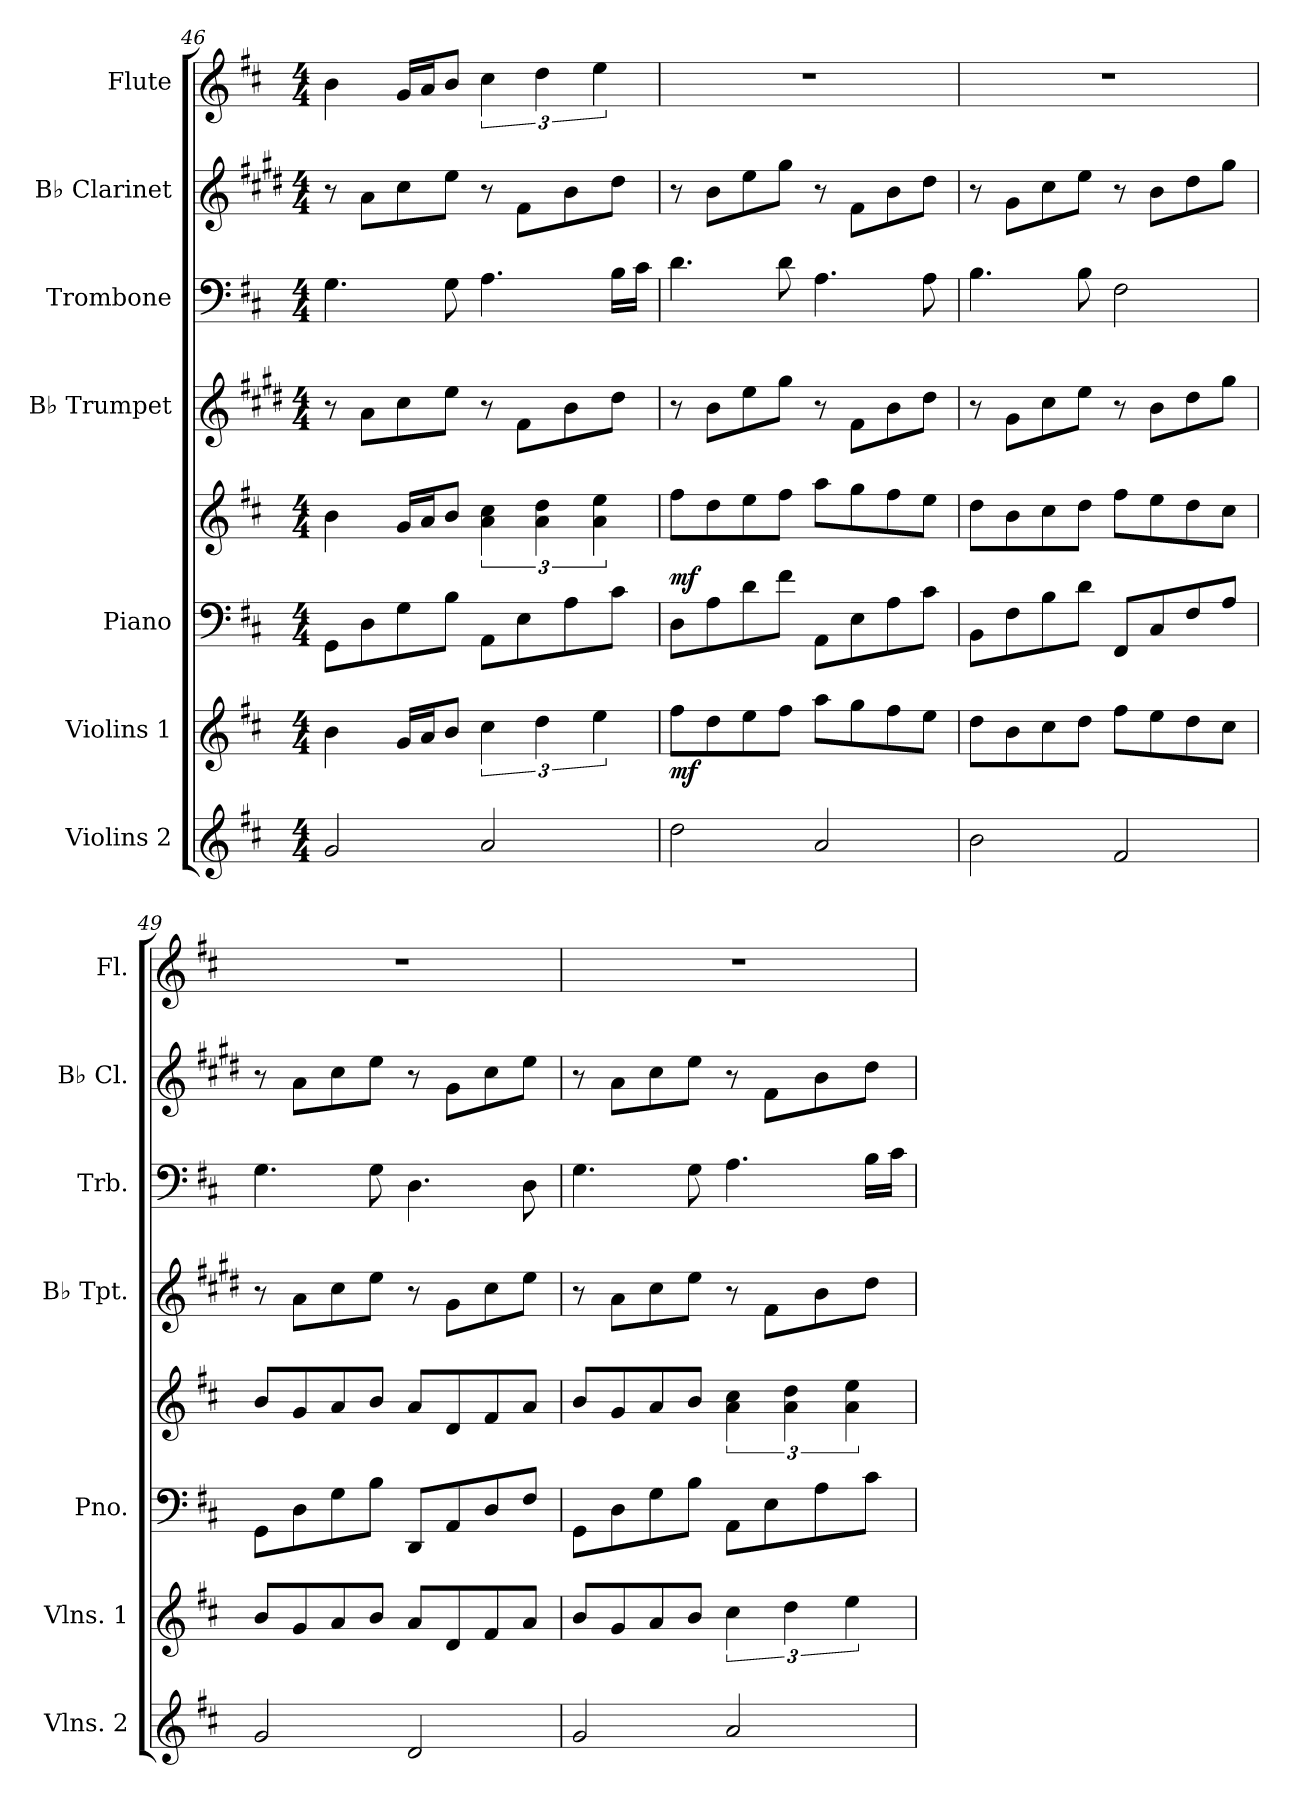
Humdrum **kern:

**kern	**kern	**dynam	**kern	**kern	**dynam	**kern	**kern	**kern	**kern
*part7	*part6	*part6	*part5	*part5	*part5	*part4	*part3	*part2	*part1
*staff8	*staff7	*staff7	*staff6	*staff5	*staff5/6	*staff4	*staff3	*staff2	*staff1
*I"Violins 2	*I"Violins 1	*	*I"Piano	*	*	*I"B♭ Trumpet	*I"Trombone	*I"B♭ Clarinet	*I"Flute
*I'Vlns. 2	*I'Vlns. 1	*	*I'Pno.	*	*	*I'B♭ Tpt.	*I'Trb.	*I'B♭ Cl.	*I'Fl.
*clefG2	*clefG2	*	*clefF4	*clefG2	*	*clefG2	*clefF4	*clefG2	*clefG2
*	*	*	*	*	*	*ITrd1c2	*	*ITrd1c2	*
*k[f#c#]	*k[f#c#]	*	*k[f#c#]	*k[f#c#]	*	*k[f#c#]	*k[f#c#]	*k[f#c#]	*k[f#c#]
*D:	*D:	*	*D:	*D:	*	*D:	*D:	*D:	*D:
*M4/4	*M4/4	*	*M4/4	*M4/4	*	*M4/4	*M4/4	*M4/4	*M4/4
=46	=46	=46	=46	=46	=46	=46	=46	=46	=46
2g/	4b\	.	8GG\L	4b\	.	8r	4.G\	8r	4b\
.	.	.	8D\	.	.	8g\L	.	8g\L	.
.	16g/LL	.	8G\	16g/LL	.	8b\	.	8b\	16g/LL
.	16a/J	.	.	16a/J	.	.	.	.	16a/J
.	8b/J	.	8B\J	8b/J	.	8dd\J	8G\	8dd\J	8b/J
2a/	6cc#\	.	8AA\L	6a\ 6cc#\	.	8r	4.A\	8r	6cc#\
.	.	.	8E\	.	.	8e\L	.	8e\L	.
.	6dd\	.	.	6a\ 6dd\	.	.	.	.	6dd\
.	.	.	8A\	.	.	8a\	.	8a\	.
.	6ee\	.	.	6a\ 6ee\	.	.	.	.	6ee\
.	.	.	8c#\J	.	.	8cc#\J	16B\LL	8cc#\J	.
.	.	.	.	.	.	.	16c#\JJ	.	.
=47	=47	=47	=47	=47	=47	=47	=47	=47	=47
!	!	!LO:DY:b	!	!	!LO:DY:a=2	!	!	!	!
2dd\	8ff#\L	mf	8D\L	8ff#\L	mf	8r	4.d\	8r	1r
.	8dd\	.	8A\	8dd\	.	8a\L	.	8a\L	.
.	8ee\	.	8d\	8ee\	.	8dd\	.	8dd\	.
.	8ff#\J	.	8f#\J	8ff#\J	.	8ff#\J	8d\	8ff#\J	.
2a/	8aa\L	.	8AA\L	8aa\L	.	8r	4.A\	8r	.
.	8gg\	.	8E\	8gg\	.	8e\L	.	8e\L	.
.	8ff#\	.	8A\	8ff#\	.	8a\	.	8a\	.
.	8ee\J	.	8c#\J	8ee\J	.	8cc#\J	8A\	8cc#\J	.
=48	=48	=48	=48	=48	=48	=48	=48	=48	=48
2b\	8dd\L	.	8BB\L	8dd\L	.	8r	4.B\	8r	1r
.	8b\	.	8F#\	8b\	.	8f#\L	.	8f#\L	.
.	8cc#\	.	8B\	8cc#\	.	8b\	.	8b\	.
.	8dd\J	.	8d\J	8dd\J	.	8dd\J	8B\	8dd\J	.
2f#/	8ff#\L	.	8FF#/L	8ff#\L	.	8r	2F#\	8r	.
.	8ee\	.	8C#/	8ee\	.	8a\L	.	8a\L	.
.	8dd\	.	8F#/	8dd\	.	8cc#\	.	8cc#\	.
.	8cc#\J	.	8A/J	8cc#\J	.	8ff#\J	.	8ff#\J	.
!!LO:PB:g=z
=49	=49	=49	=49	=49	=49	=49	=49	=49	=49
2g/	8b/L	.	8GG\L	8b/L	.	8r	4.G\	8r	1r
.	8g/	.	8D\	8g/	.	8g\L	.	8g\L	.
.	8a/	.	8G\	8a/	.	8b\	.	8b\	.
.	8b/J	.	8B\J	8b/J	.	8dd\J	8G\	8dd\J	.
2d/	8a/L	.	8DD/L	8a/L	.	8r	4.D\	8r	.
.	8d/	.	8AA/	8d/	.	8f#\L	.	8f#\L	.
.	8f#/	.	8D/	8f#/	.	8b\	.	8b\	.
.	8a/J	.	8F#/J	8a/J	.	8dd\J	8D\	8dd\J	.
=50	=50	=50	=50	=50	=50	=50	=50	=50	=50
2g/	8b/L	.	8GG\L	8b/L	.	8r	4.G\	8r	1r
.	8g/	.	8D\	8g/	.	8g\L	.	8g\L	.
.	8a/	.	8G\	8a/	.	8b\	.	8b\	.
.	8b/J	.	8B\J	8b/J	.	8dd\J	8G\	8dd\J	.
2a/	6cc#\	.	8AA\L	6a\ 6cc#\	.	8r	4.A\	8r	.
.	.	.	8E\	.	.	8e\L	.	8e\L	.
.	6dd\	.	.	6a\ 6dd\	.	.	.	.	.
.	.	.	8A\	.	.	8a\	.	8a\	.
.	6ee\	.	.	6a\ 6ee\	.	.	.	.	.
.	.	.	8c#\J	.	.	8cc#\J	16B\LL	8cc#\J	.
.	.	.	.	.	.	.	16c#\JJ	.	.
=	=	=	=	=	=	=	=	=	=
*-	*-	*-	*-	*-	*-	*-	*-	*-	*-
